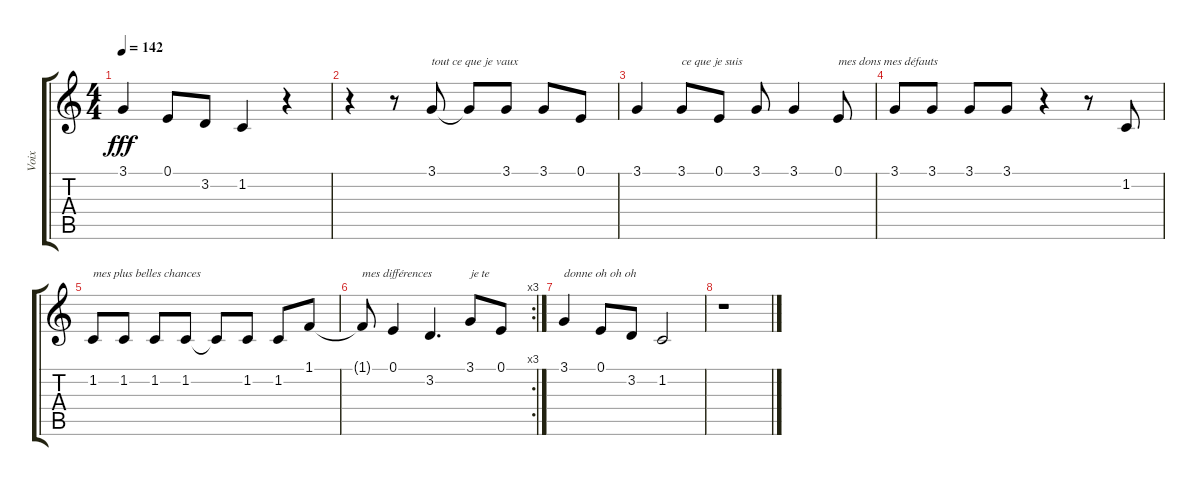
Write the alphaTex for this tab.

\track ("Voix" "Voix") {instrument accordion}
\staff {score tabs}
\tuning (E4 B3 G3 D3 A2 E2) {hide}
\ts (4 4)
\tempo 142
\clef g2
\ks c
3.1.4{dy fff} 0.1.8 3.2.8 1.2.4 r.4 |
r.4 r.8 3.1.8{txt "tout ce que je vaux"} 3.1{t}.8 3.1.8 3.1.8 0.1.8 |
3.1.4 3.1.8{txt "ce que je suis"} 0.1.8 3.1.8 3.1.4 0.1.8{txt "mes dons mes défauts"} |
3.1.8 3.1.8 3.1.8 3.1.8 r.4 r.8 1.2.8 |
1.2.8{txt "mes plus belles chances"} 1.2.8 1.2.8 1.2.8 1.2{t}.8 1.2.8 1.2.8 1.1.8 |
\rc 3
1.1{t}.8{txt "mes différences "} 0.1.4 3.2.4{d} 3.1.8{txt "je te "} 0.1.8 |
3.1.4{txt "donne oh oh oh"} 0.1.8 3.2.8 1.2.2 |
r.1
